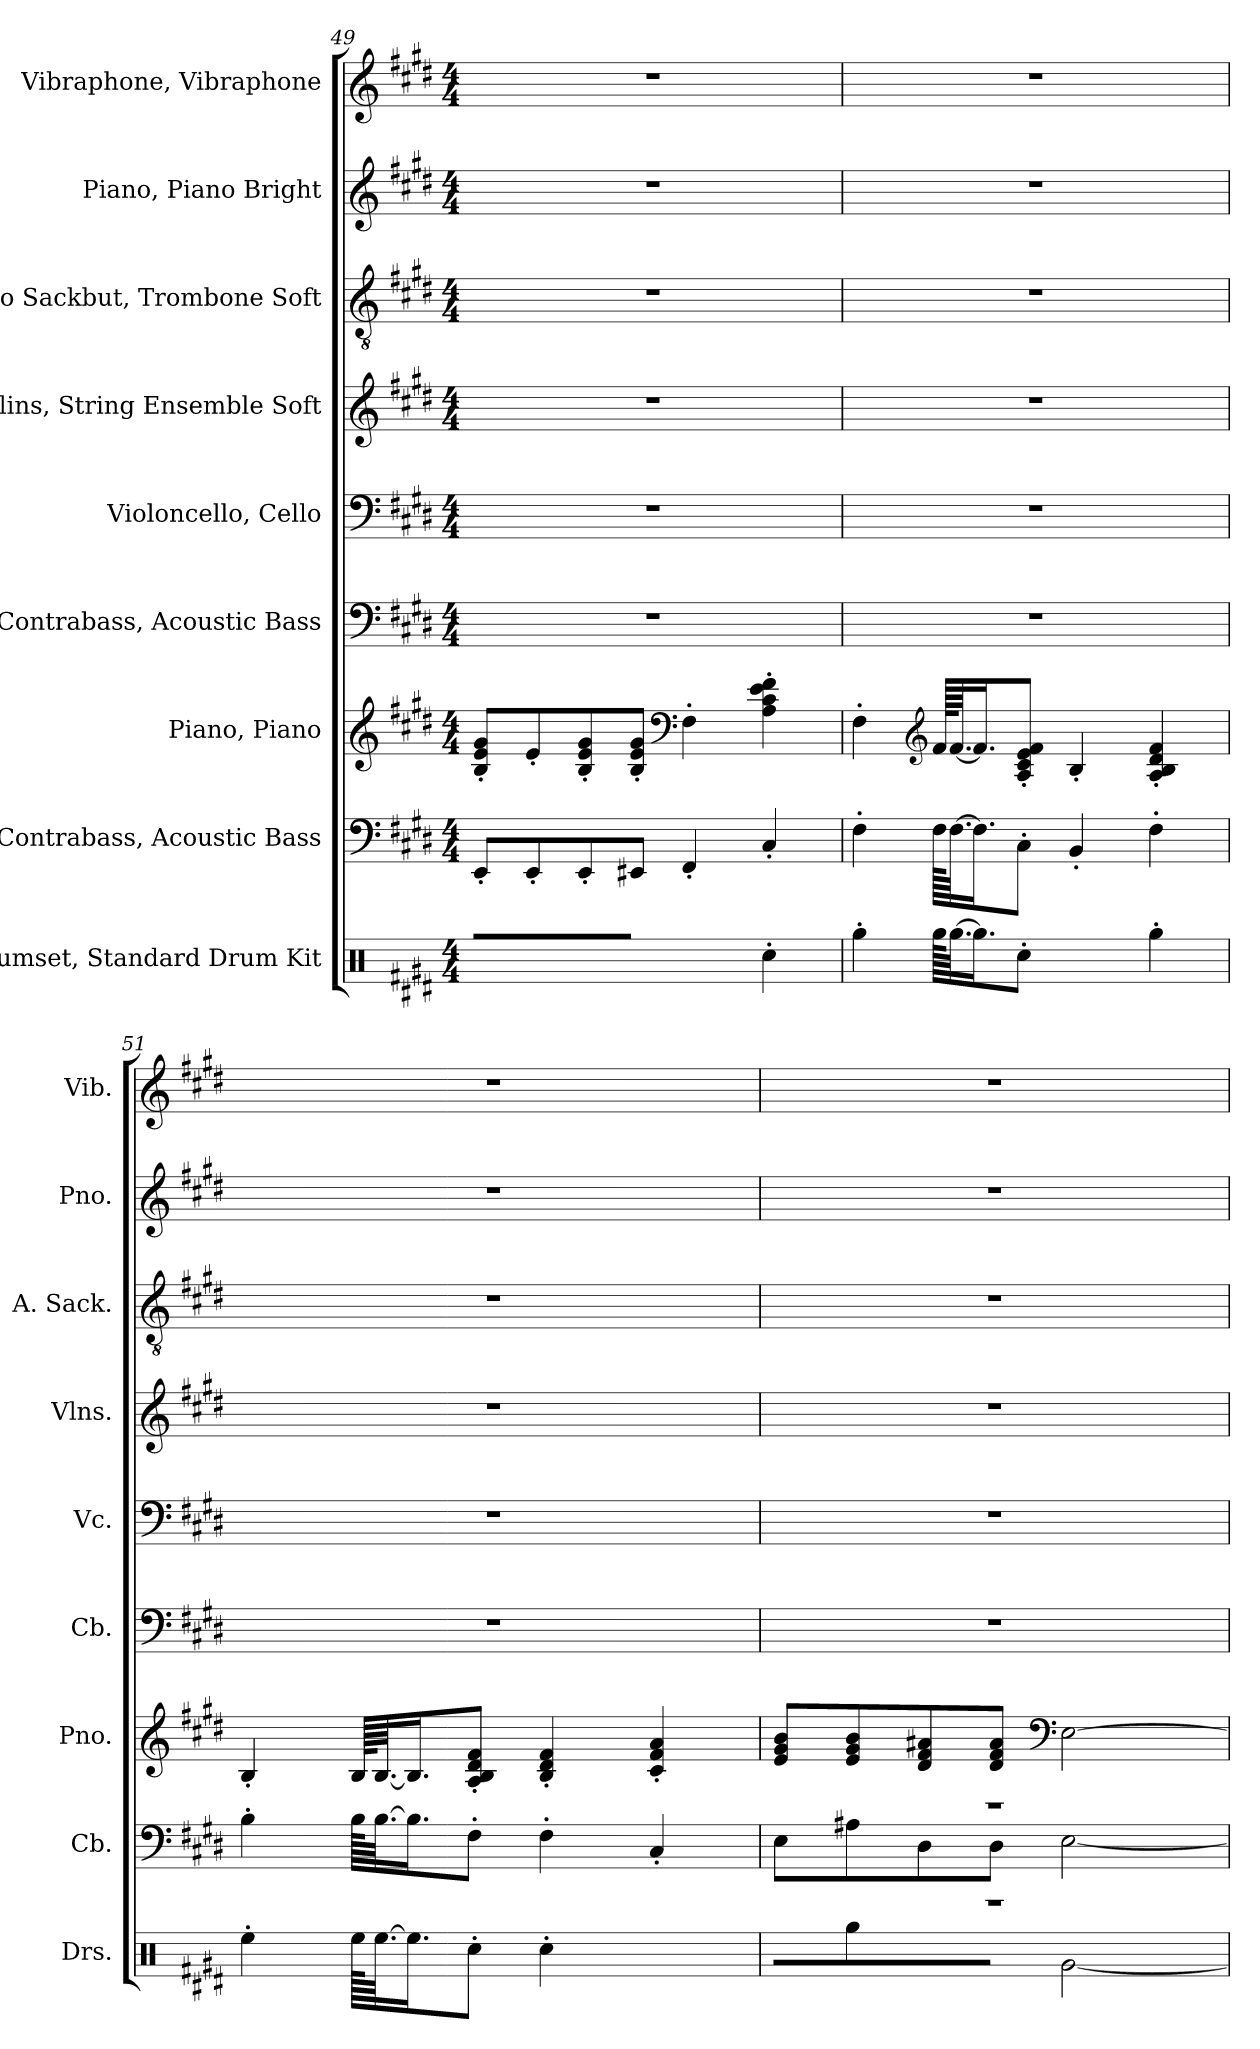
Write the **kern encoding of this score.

**kern	**kern	**kern	**kern	**kern	**kern	**kern	**kern	**kern
*part9	*part8	*part7	*part6	*part5	*part4	*part3	*part2	*part1
*staff9	*staff8	*staff7	*staff6	*staff5	*staff4	*staff3	*staff2	*staff1
*I"Drumset, Standard Drum Kit	*I"Contrabass, Acoustic Bass	*I"Piano, Piano	*I"Contrabass, Acoustic Bass	*I"Violoncello, Cello	*I"Violins, String Ensemble Soft	*I"Alto Sackbut, Trombone Soft	*I"Piano, Piano Bright	*I"Vibraphone, Vibraphone
*I'Drs.	*I'Cb.	*I'Pno.	*I'Cb.	*I'Vc.	*I'Vlns.	*I'A. Sack.	*I'Pno.	*I'Vib.
*clefX	*clefF4	*clefG2	*clefF4	*clefF4	*clefG2	*clefGv2	*clefG2	*clefG2
*	*ITrd7c12	*	*ITrd7c12	*	*	*	*	*
*k[f#c#g#d#]	*k[f#c#g#d#]	*k[f#c#g#d#]	*k[f#c#g#d#]	*k[f#c#g#d#]	*k[f#c#g#d#]	*k[f#c#g#d#]	*k[f#c#g#d#]	*k[f#c#g#d#]
*M4/4	*M4/4	*M4/4	*M4/4	*M4/4	*M4/4	*M4/4	*M4/4	*M4/4
=49	=49	=49	=49	=49	=49	=49	=49	=49
8R'\L	8EEE'/L	8B/' 8e/' 8g#/'L	1r	1r	1r	1r	1r	1r
8R'\	8EEE'/	8e'/	.	.	.	.	.	.
8R'\	8EEE'/	8B/' 8e/' 8g#/'	.	.	.	.	.	.
8R\J	8EEE#X/J	8B/' 8e/' 8g#/'J	.	.	.	.	.	.
*	*	*clefF4	*	*	*	*	*	*
4R'\	4FFF#'/	4F#'\	.	.	.	.	.	.
4Rcc'\	4CC#'/	4A\' 4c#\' 4e\' 4f#\'	.	.	.	.	.	.
=50	=50	=50	=50	=50	=50	=50	=50	=50
4Rgg'\	4FF#'\	4F#'\	1r	1r	1r	1r	1r	1r
*	*	*clefG2	*	*	*	*	*	*
128Rgg\KLLLL	128FF#\KLLLL	128f#/KLLLL	.	.	.	.	.	.
[64.Rgg\JJ	[64.FF#\JJ	[64.f#/JJ	.	.	.	.	.	.
16.Rgg\J]	16.FF#\J]	16.f#/J]	.	.	.	.	.	.
8Rcc'\J	8CC#'\J	8A/' 8c#/' 8e/' 8f#/'J	.	.	.	.	.	.
4R'\	4BBB'/	4B'/	.	.	.	.	.	.
4Rgg'\	4FF#'\	4A/' 4B/' 4d#/' 4f#/'	.	.	.	.	.	.
!!LO:PB:g=z
=51	=51	=51	=51	=51	=51	=51	=51	=51
4Ree'\	4BB'\	4B'/	1r	1r	1r	1r	1r	1r
128Ree\KLLLL	128BB\KLLLL	128B/KLLLL	.	.	.	.	.	.
[64.Ree\JJ	[64.BB\JJ	[64.B/JJ	.	.	.	.	.	.
16.Ree\J]	16.BB\J]	16.B/J]	.	.	.	.	.	.
8Rcc'\J	8FF#'\J	8A/' 8B/' 8d#/' 8f#/'J	.	.	.	.	.	.
4Rcc'\	4FF#'\	4B/' 4d#/' 4f#/'	.	.	.	.	.	.
4R'\	4CC#'/	4c#/' 4f#/' 4a/'	.	.	.	.	.	.
=52	=52	=52	=52	=52	=52	=52	=52	=52
*^	*^	*	*	*	*	*	*	*
1r	8R\L	1r	8EE\L	8e/ 8g#/ 8b/L	1r	1r	1r	1r	1r	1r
.	8Rgg\	.	8AA#X\	8e/ 8g#/ 8b/	.	.	.	.	.	.
.	8R\	.	8DD#\	8d#/ 8f#/ 8a#X/	.	.	.	.	.	.
.	8R\J	.	8DD#\J	8d#/ 8f#/ 8a#/J	.	.	.	.	.	.
*	*	*	*	*clefF4	*	*	*	*	*	*
.	[2Rg\	.	[2EE\	[2E\	.	.	.	.	.	.
*v	*v	*	*	*	*	*	*	*	*	*
*	*v	*v	*	*	*	*	*	*	*
=	=	=	=	=	=	=	=	=
*-	*-	*-	*-	*-	*-	*-	*-	*-
